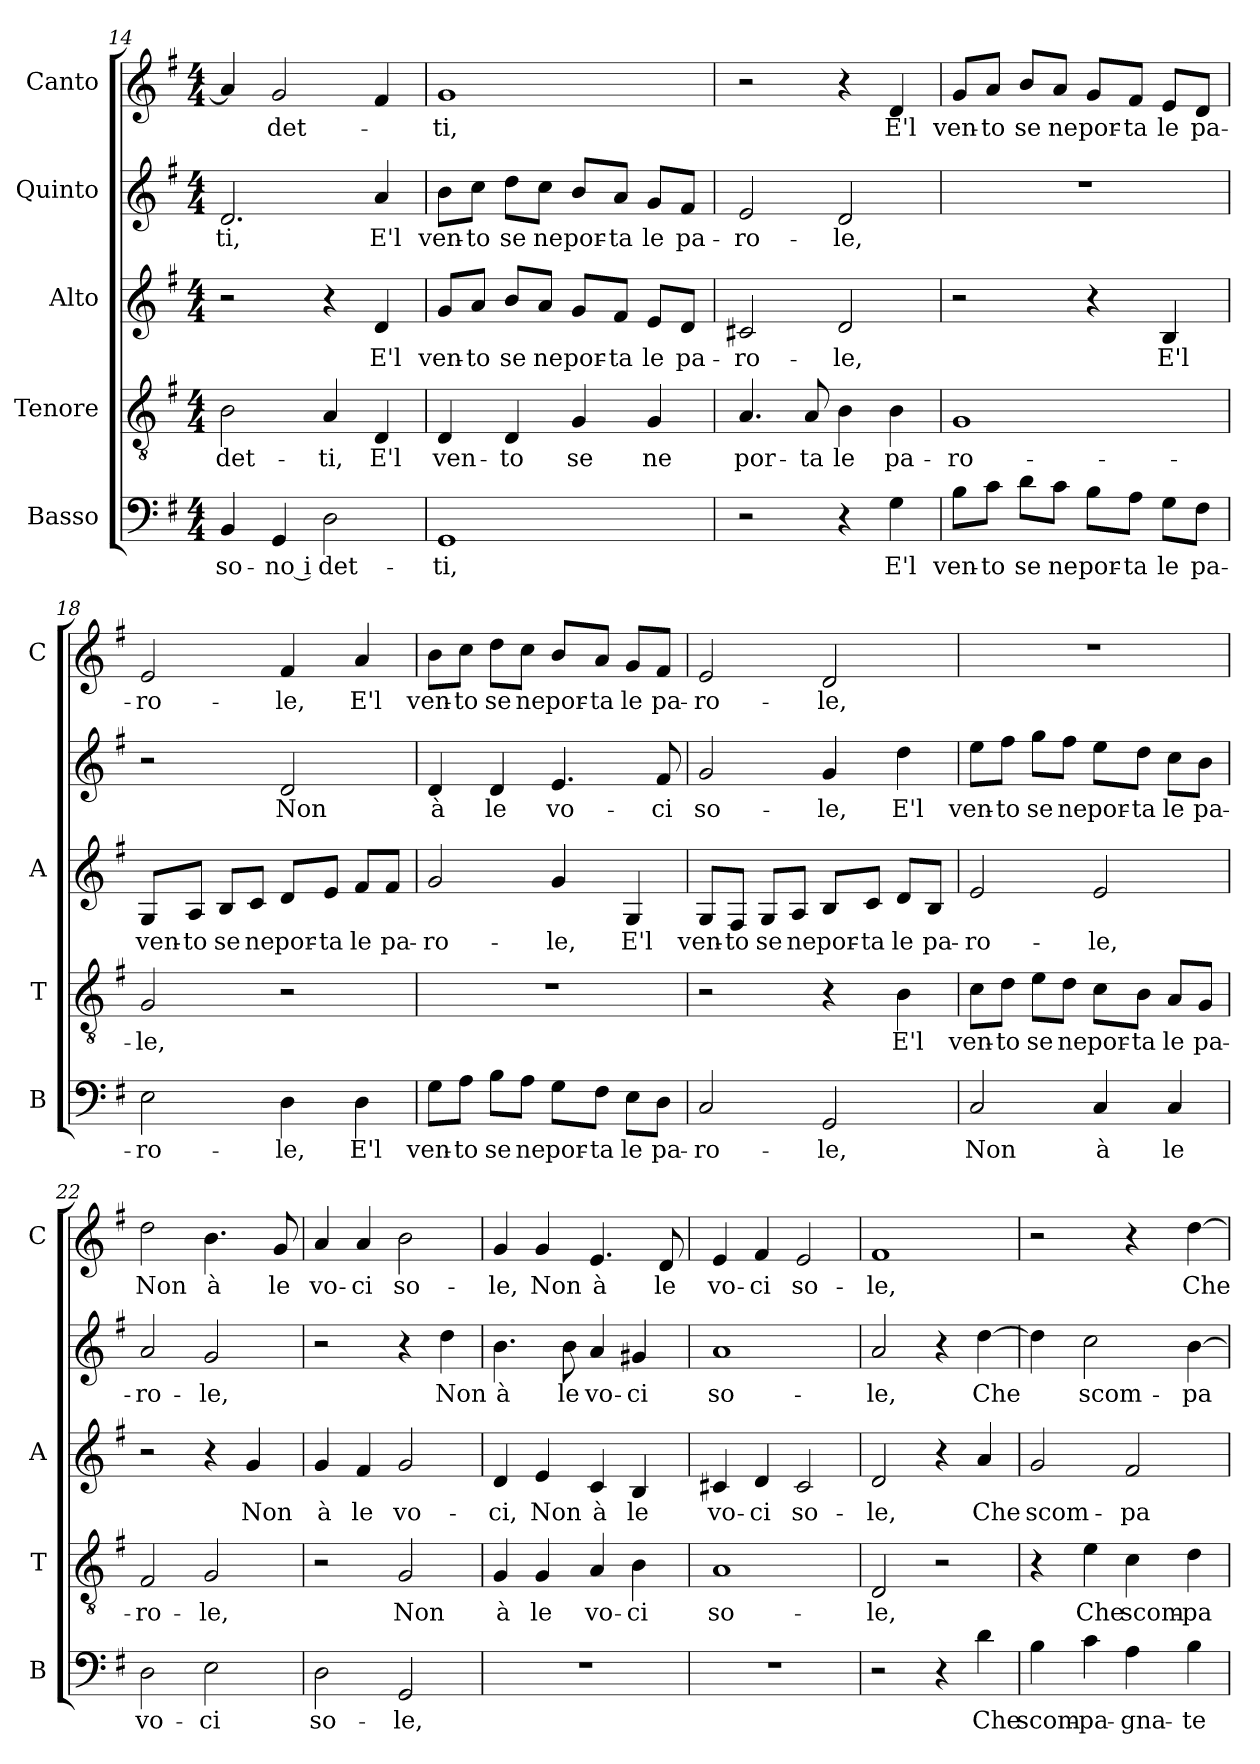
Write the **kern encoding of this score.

**kern	**text	**kern	**text	**kern	**text	**kern	**text	**kern	**text
*part5	*part5	*part4	*part4	*part3	*part3	*part2	*part2	*part1	*part1
*staff5	*staff5	*staff4	*staff4	*staff3	*staff3	*staff2	*staff2	*staff1	*staff1
*I"Basso	*	*I"Tenore	*	*I"Alto	*	*I"Quinto	*	*I"Canto	*
*I'B	*	*I'T	*	*I'A	*	*	*	*I'C	*
*clefF4	*	*clefGv2	*	*clefG2	*	*clefG2	*	*clefG2	*
*k[f#]	*	*k[f#]	*	*k[f#]	*	*k[f#]	*	*k[f#]	*
*G:	*	*G:	*	*G:	*	*G:	*	*G:	*
*M4/4	*	*M4/4	*	*M4/4	*	*M4/4	*	*M4/4	*
=14	=14	=14	=14	=14	=14	=14	=14	=14	=14
!	!LO:LY:b	!	!LO:LY:b	!	!	!	!LO:LY:b	!	!
4BB/	so-	2B\	det-	2r	.	2.d/	-ti,	4a/]	.
!	!LO:LY:b	!	!	!	!	!	!	!	!LO:LY:b
4GG/	-no i	.	.	.	.	.	.	2g/	det-
!	!LO:LY:b	!	!LO:LY:b	!	!	!	!	!	!
2D\	det-	4A/	-ti,	4r	.	.	.	.	.
!	!	!	!LO:LY:b	!	!LO:LY:b	!	!LO:LY:b	!	!
.	.	4D/	E'l	4d/	E'l	4a/	E'l	4f#/	.
=15	=15	=15	=15	=15	=15	=15	=15	=15	=15
!	!LO:LY:b	!	!LO:LY:b	!	!LO:LY:b	!	!LO:LY:b	!	!LO:LY:b
1GG	-ti,	4D/	ven-	8g/L	ven-	8b\L	ven-	1g	-ti,
!	!	!	!	!	!LO:LY:b	!	!LO:LY:b	!	!
.	.	.	.	8a/J	-to	8cc\J	-to	.	.
!	!	!	!LO:LY:b	!	!LO:LY:b	!	!LO:LY:b	!	!
.	.	4D/	-to	8b/L	se	8dd\L	se	.	.
!	!	!	!	!	!LO:LY:b	!	!LO:LY:b	!	!
.	.	.	.	8a/J	ne	8cc\J	ne	.	.
!	!	!	!LO:LY:b	!	!LO:LY:b	!	!LO:LY:b	!	!
.	.	4G/	se	8g/L	por-	8b/L	por-	.	.
!	!	!	!	!	!LO:LY:b	!	!LO:LY:b	!	!
.	.	.	.	8f#/J	-ta	8a/J	-ta	.	.
!	!	!	!LO:LY:b	!	!LO:LY:b	!	!LO:LY:b	!	!
.	.	4G/	ne	8e/L	le	8g/L	le	.	.
!	!	!	!	!	!LO:LY:b	!	!LO:LY:b	!	!
.	.	.	.	8d/J	pa-	8f#/J	pa-	.	.
=16	=16	=16	=16	=16	=16	=16	=16	=16	=16
!	!	!	!LO:LY:b	!	!LO:LY:b	!	!LO:LY:b	!	!
2r	.	4.A/	por-	2c#X/	-ro-	2e/	-ro-	2r	.
!	!	!	!LO:LY:b	!	!	!	!	!	!
.	.	8A/	-ta	.	.	.	.	.	.
!	!	!	!LO:LY:b	!	!LO:LY:b	!	!LO:LY:b	!	!
4r	.	4B\	le	2d/	-le,	2d/	-le,	4r	.
!	!LO:LY:b	!	!LO:LY:b	!	!	!	!	!	!LO:LY:b
4G\	E'l	4B\	pa-	.	.	.	.	4d/	E'l
=17	=17	=17	=17	=17	=17	=17	=17	=17	=17
!	!LO:LY:b	!	!LO:LY:b	!	!	!	!	!	!LO:LY:b
8B\L	ven-	1G	-ro-	2r	.	1r	.	8g/L	ven-
!	!LO:LY:b	!	!	!	!	!	!	!	!LO:LY:b
8c\J	-to	.	.	.	.	.	.	8a/J	-to
!	!LO:LY:b	!	!	!	!	!	!	!	!LO:LY:b
8d\L	se	.	.	.	.	.	.	8b/L	se
!	!LO:LY:b	!	!	!	!	!	!	!	!LO:LY:b
8c\J	ne	.	.	.	.	.	.	8a/J	ne
!	!LO:LY:b	!	!	!	!	!	!	!	!LO:LY:b
8B\L	por-	.	.	4r	.	.	.	8g/L	por-
!	!LO:LY:b	!	!	!	!	!	!	!	!LO:LY:b
8A\J	-ta	.	.	.	.	.	.	8f#/J	-ta
!	!LO:LY:b	!	!	!	!LO:LY:b	!	!	!	!LO:LY:b
8G\L	le	.	.	4B/	E'l	.	.	8e/L	le
!	!LO:LY:b	!	!	!	!	!	!	!	!LO:LY:b
8F#\J	pa-	.	.	.	.	.	.	8d/J	pa-
!!LO:LB:g=z
=18	=18	=18	=18	=18	=18	=18	=18	=18	=18
!	!LO:LY:b	!	!LO:LY:b	!	!LO:LY:b	!	!	!	!LO:LY:b
2E\	-ro-	2G/	-le,	8G/L	ven-	2r	.	2e/	-ro-
!	!	!	!	!	!LO:LY:b	!	!	!	!
.	.	.	.	8A/J	-to	.	.	.	.
!	!	!	!	!	!LO:LY:b	!	!	!	!
.	.	.	.	8B/L	se	.	.	.	.
!	!	!	!	!	!LO:LY:b	!	!	!	!
.	.	.	.	8c/J	ne	.	.	.	.
!	!LO:LY:b	!	!	!	!LO:LY:b	!	!LO:LY:b	!	!LO:LY:b
4D\	-le,	2r	.	8d/L	por-	2d/	Non	4f#/	-le,
!	!	!	!	!	!LO:LY:b	!	!	!	!
.	.	.	.	8e/J	-ta	.	.	.	.
!	!LO:LY:b	!	!	!	!LO:LY:b	!	!	!	!LO:LY:b
4D\	E'l	.	.	8f#/L	le	.	.	4a/	E'l
!	!	!	!	!	!LO:LY:b	!	!	!	!
.	.	.	.	8f#/J	pa-	.	.	.	.
=19	=19	=19	=19	=19	=19	=19	=19	=19	=19
!	!LO:LY:b	!	!	!	!LO:LY:b	!	!LO:LY:b	!	!LO:LY:b
8G\L	ven-	1r	.	2g/	-ro-	4d/	à	8b\L	ven-
!	!LO:LY:b	!	!	!	!	!	!	!	!LO:LY:b
8A\J	-to	.	.	.	.	.	.	8cc\J	-to
!	!LO:LY:b	!	!	!	!	!	!LO:LY:b	!	!LO:LY:b
8B\L	se	.	.	.	.	4d/	le	8dd\L	se
!	!LO:LY:b	!	!	!	!	!	!	!	!LO:LY:b
8A\J	ne	.	.	.	.	.	.	8cc\J	ne
!	!LO:LY:b	!	!	!	!LO:LY:b	!	!LO:LY:b	!	!LO:LY:b
8G\L	por-	.	.	4g/	-le,	4.e/	vo-	8b/L	por-
!	!LO:LY:b	!	!	!	!	!	!	!	!LO:LY:b
8F#\J	-ta	.	.	.	.	.	.	8a/J	-ta
!	!LO:LY:b	!	!	!	!LO:LY:b	!	!	!	!LO:LY:b
8E\L	le	.	.	4G/	E'l	.	.	8g/L	le
!	!LO:LY:b	!	!	!	!	!	!LO:LY:b	!	!LO:LY:b
8D\J	pa-	.	.	.	.	8f#/	-ci	8f#/J	pa-
=20	=20	=20	=20	=20	=20	=20	=20	=20	=20
!	!LO:LY:b	!	!	!	!LO:LY:b	!	!LO:LY:b	!	!LO:LY:b
2C/	-ro-	2r	.	8G/L	ven-	2g/	so-	2e/	-ro-
!	!	!	!	!	!LO:LY:b	!	!	!	!
.	.	.	.	8F#/J	-to	.	.	.	.
!	!	!	!	!	!LO:LY:b	!	!	!	!
.	.	.	.	8G/L	se	.	.	.	.
!	!	!	!	!	!LO:LY:b	!	!	!	!
.	.	.	.	8A/J	ne	.	.	.	.
!	!LO:LY:b	!	!	!	!LO:LY:b	!	!LO:LY:b	!	!LO:LY:b
2GG/	-le,	4r	.	8B/L	por-	4g/	-le,	2d/	-le,
!	!	!	!	!	!LO:LY:b	!	!	!	!
.	.	.	.	8c/J	-ta	.	.	.	.
!	!	!	!LO:LY:b	!	!LO:LY:b	!	!LO:LY:b	!	!
.	.	4B\	E'l	8d/L	le	4dd\	E'l	.	.
!	!	!	!	!	!LO:LY:b	!	!	!	!
.	.	.	.	8B/J	pa-	.	.	.	.
=21	=21	=21	=21	=21	=21	=21	=21	=21	=21
!	!LO:LY:b	!	!LO:LY:b	!	!LO:LY:b	!	!LO:LY:b	!	!
2C/	Non	8c\L	ven-	2e/	-ro-	8ee\L	ven-	1r	.
!	!	!	!LO:LY:b	!	!	!	!LO:LY:b	!	!
.	.	8d\J	-to	.	.	8ff#\J	-to	.	.
!	!	!	!LO:LY:b	!	!	!	!LO:LY:b	!	!
.	.	8e\L	se	.	.	8gg\L	se	.	.
!	!	!	!LO:LY:b	!	!	!	!LO:LY:b	!	!
.	.	8d\J	ne	.	.	8ff#\J	ne	.	.
!	!LO:LY:b	!	!LO:LY:b	!	!LO:LY:b	!	!LO:LY:b	!	!
4C/	à	8c\L	por-	2e/	-le,	8ee\L	por-	.	.
!	!	!	!LO:LY:b	!	!	!	!LO:LY:b	!	!
.	.	8B\J	-ta	.	.	8dd\J	-ta	.	.
!	!LO:LY:b	!	!LO:LY:b	!	!	!	!LO:LY:b	!	!
4C/	le	8A/L	le	.	.	8cc\L	le	.	.
!	!	!	!LO:LY:b	!	!	!	!LO:LY:b	!	!
.	.	8G/J	pa-	.	.	8b\J	pa-	.	.
=22	=22	=22	=22	=22	=22	=22	=22	=22	=22
!	!LO:LY:b	!	!LO:LY:b	!	!	!	!LO:LY:b	!	!LO:LY:b
2D\	vo-	2F#/	-ro-	2r	.	2a/	-ro-	2dd\	Non
!	!LO:LY:b	!	!LO:LY:b	!	!	!	!LO:LY:b	!	!LO:LY:b
2E\	-ci	2G/	-le,	4r	.	2g/	-le,	4.b\	à
!	!	!	!	!	!LO:LY:b	!	!	!	!
.	.	.	.	4g/	Non	.	.	.	.
!	!	!	!	!	!	!	!	!	!LO:LY:b
.	.	.	.	.	.	.	.	8g/	le
!!LO:LB:g=z
=23	=23	=23	=23	=23	=23	=23	=23	=23	=23
!	!LO:LY:b	!	!	!	!LO:LY:b	!	!	!	!LO:LY:b
2D\	so-	2r	.	4g/	à	2r	.	4a/	vo-
!	!	!	!	!	!LO:LY:b	!	!	!	!LO:LY:b
.	.	.	.	4f#/	le	.	.	4a/	-ci
!	!LO:LY:b	!	!LO:LY:b	!	!LO:LY:b	!	!	!	!LO:LY:b
2GG/	-le,	2G/	Non	2g/	vo-	4r	.	2b\	so-
!	!	!	!	!	!	!	!LO:LY:b	!	!
.	.	.	.	.	.	4dd\	Non	.	.
=24	=24	=24	=24	=24	=24	=24	=24	=24	=24
!	!	!	!LO:LY:b	!	!LO:LY:b	!	!LO:LY:b	!	!LO:LY:b
1r	.	4G/	à	4d/	-ci,	4.b\	à	4g/	-le,
!	!	!	!LO:LY:b	!	!LO:LY:b	!	!	!	!LO:LY:b
.	.	4G/	le	4e/	Non	.	.	4g/	Non
!	!	!	!	!	!	!	!LO:LY:b	!	!
.	.	.	.	.	.	8b\	le	.	.
!	!	!	!LO:LY:b	!	!LO:LY:b	!	!LO:LY:b	!	!LO:LY:b
.	.	4A/	vo-	4c/	à	4a/	vo-	4.e/	à
!	!	!	!LO:LY:b	!	!LO:LY:b	!	!LO:LY:b	!	!
.	.	4B\	-ci	4B/	le	4g#X/	-ci	.	.
!	!	!	!	!	!	!	!	!	!LO:LY:b
.	.	.	.	.	.	.	.	8d/	le
=25	=25	=25	=25	=25	=25	=25	=25	=25	=25
!	!	!	!LO:LY:b	!	!LO:LY:b	!	!LO:LY:b	!	!LO:LY:b
1r	.	1A	so-	4c#X/	vo-	1a	so-	4e/	vo-
!	!	!	!	!	!LO:LY:b	!	!	!	!LO:LY:b
.	.	.	.	4d/	-ci	.	.	4f#/	-ci
!	!	!	!	!	!LO:LY:b	!	!	!	!LO:LY:b
.	.	.	.	2c#/	so-	.	.	2e/	so-
=26	=26	=26	=26	=26	=26	=26	=26	=26	=26
!	!	!	!LO:LY:b	!	!LO:LY:b	!	!LO:LY:b	!	!LO:LY:b
2r	.	2D/	-le,	2d/	-le,	2a/	-le,	1f#	-le,
4r	.	2r	.	4r	.	4r	.	.	.
!	!LO:LY:b	!	!	!	!LO:LY:b	!	!LO:LY:b	!	!
4d\	Che	.	.	4a/	Che	[4dd\	Che	.	.
=27	=27	=27	=27	=27	=27	=27	=27	=27	=27
!	!LO:LY:b	!	!	!	!LO:LY:b	!	!	!	!
4B\	scom-	4r	.	2g/	scom-	4dd\]	.	2r	.
!	!LO:LY:b	!	!LO:LY:b	!	!	!	!LO:LY:b	!	!
4c\	-pa-	4e\	Che	.	.	2cc\	scom-	.	.
!	!LO:LY:b	!	!LO:LY:b	!	!LO:LY:b	!	!	!	!
4A\	-gna-	4c\	scom-	2f#/	-pa-	.	.	4r	.
!	!LO:LY:b	!	!LO:LY:b	!	!	!	!LO:LY:b	!	!LO:LY:b
4B\	-te	4d\	-pa-	.	.	[4b\	-pa-	[4dd\	Che
=	=	=	=	=	=	=	=	=	=
*-	*-	*-	*-	*-	*-	*-	*-	*-	*-
